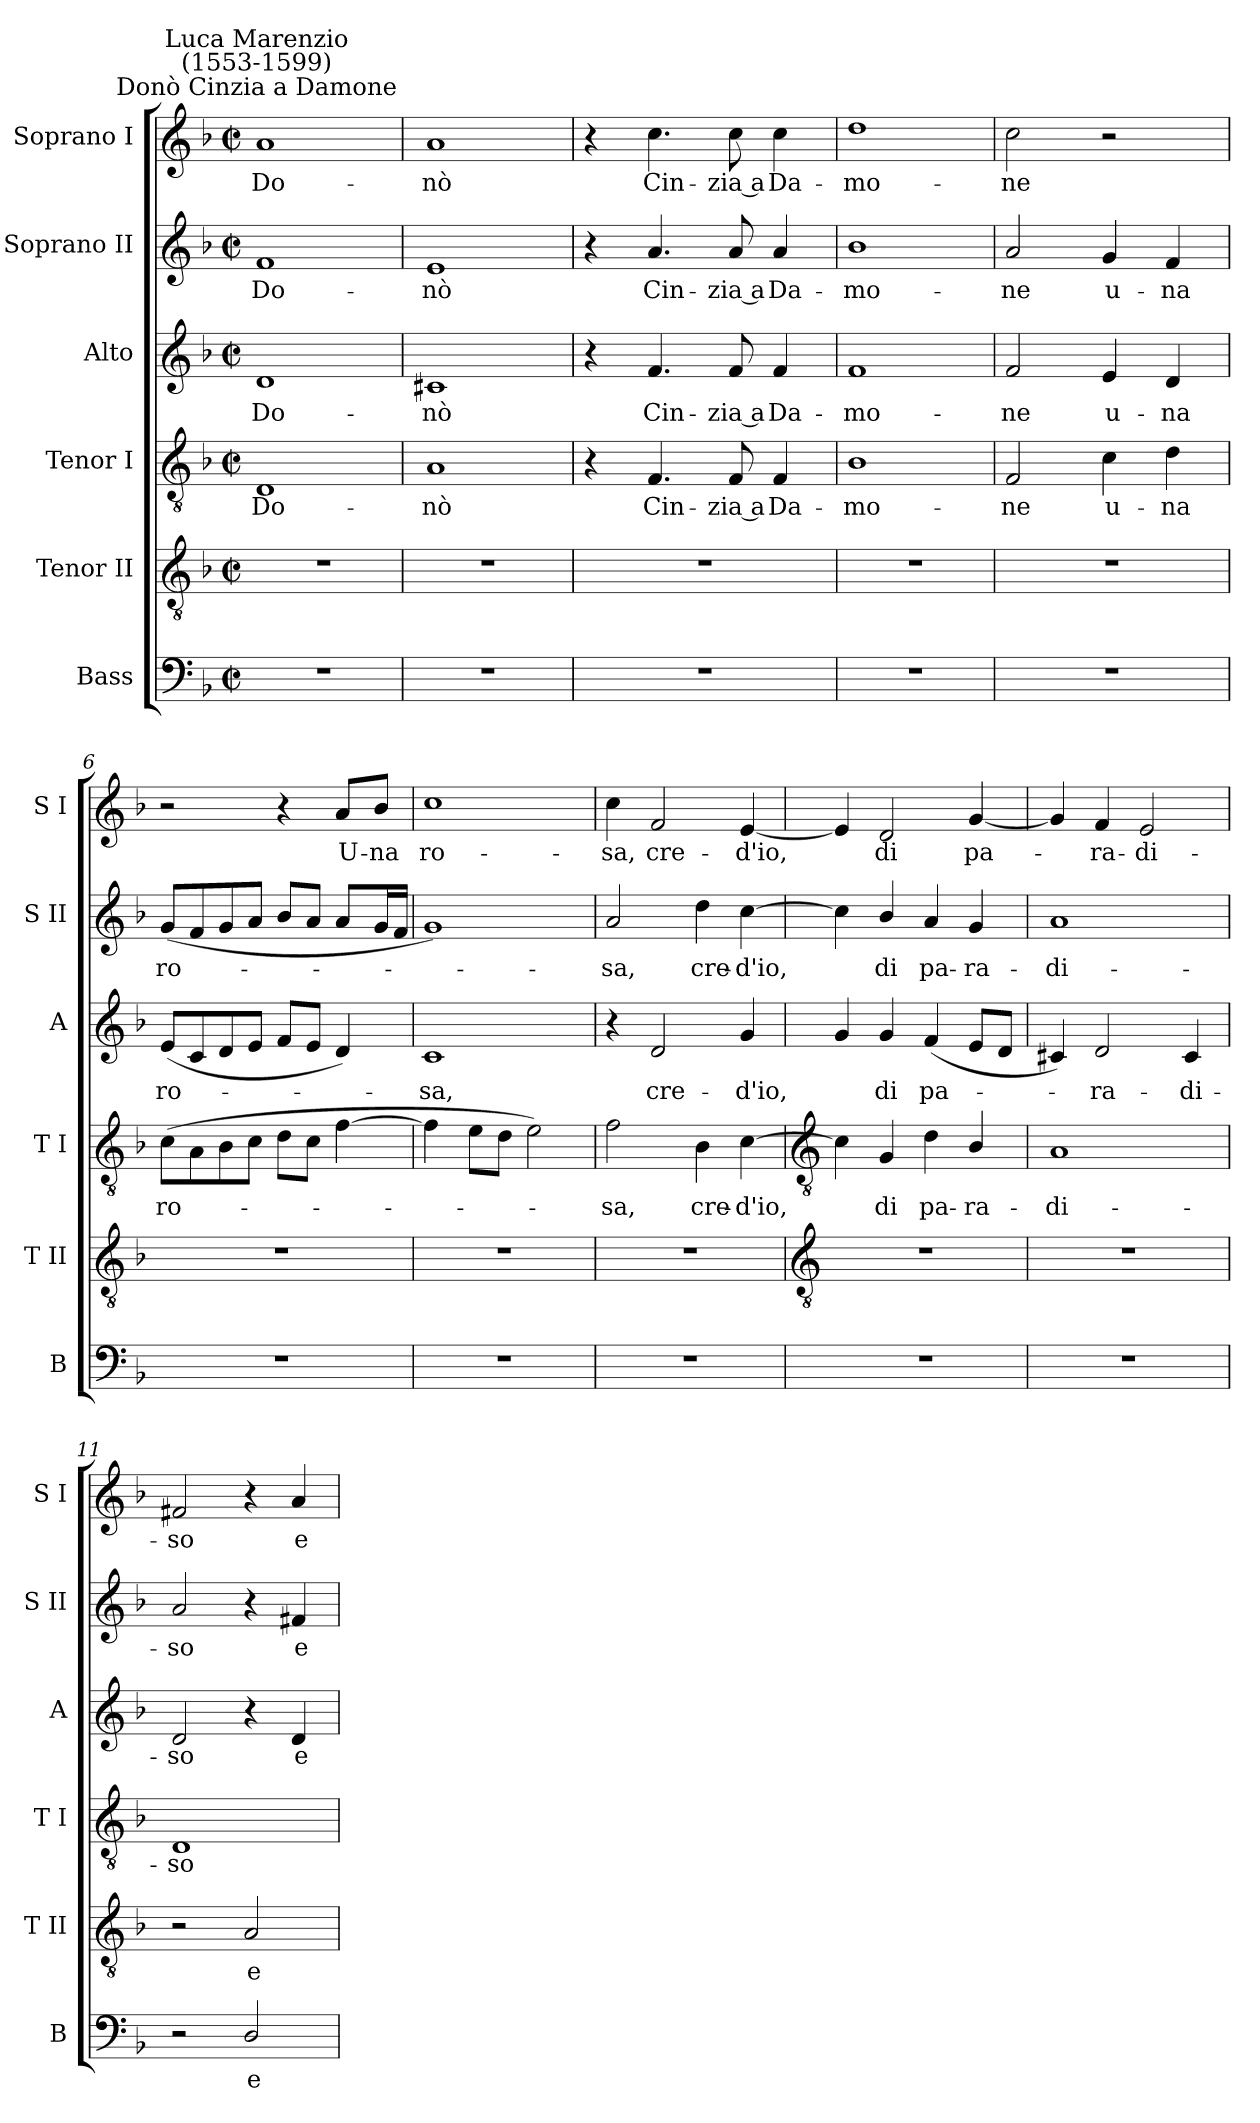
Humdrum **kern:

**kern	**text	**kern	**text	**kern	**text	**kern	**text	**kern	**text	**kern	**text
*part6	*part6	*part5	*part5	*part4	*part4	*part3	*part3	*part2	*part2	*part1	*part1
*staff6	*staff6	*staff5	*staff5	*staff4	*staff4	*staff3	*staff3	*staff2	*staff2	*staff1	*staff1
*I"Bass	*	*I"Tenor II	*	*I"Tenor I	*	*I"Alto	*	*I"Soprano II	*	*I"Soprano I	*
*I'B	*	*I'T II	*	*I'T I	*	*I'A	*	*I'S II	*	*I'S I	*
*clefF4	*	*clefGv2	*	*clefGv2	*	*clefG2	*	*clefG2	*	*clefG2	*
*k[b-]	*	*k[b-]	*	*k[b-]	*	*k[b-]	*	*k[b-]	*	*k[b-]	*
*F:	*	*F:	*	*F:	*	*F:	*	*F:	*	*F:	*
*M2/2	*	*M2/2	*	*M2/2	*	*M2/2	*	*M2/2	*	*M2/2	*
*met(c|)	*	*met(c|)	*	*met(c|)	*	*met(c|)	*	*met(c|)	*	*met(c|)	*
=1	=1	=1	=1	=1	=1	=1	=1	=1	=1	=1	=1
!	!	!	!	!	!	!	!	!	!	!LO:TX:a:cj:t=Donò Cinzia a Damone	!
!	!	!	!	!	!	!	!	!	!	!LO:TX:a:cj:t=Luca Marenzio\n(1553-1599)	!
!	!	!	!	!	!LO:LY:b	!	!LO:LY:b	!	!LO:LY:b	!	!LO:LY:b
1r	.	1r	.	1D	Do-	1d	Do-	1f	Do-	1a	Do-
=2	=2	=2	=2	=2	=2	=2	=2	=2	=2	=2	=2
!	!	!	!	!	!LO:LY:b	!	!LO:LY:b	!	!LO:LY:b	!	!LO:LY:b
1r	.	1r	.	1A	-nò	1c#X	-nò	1e	-nò	1a	-nò
=3	=3	=3	=3	=3	=3	=3	=3	=3	=3	=3	=3
1r	.	1r	.	4r	.	4r	.	4r	.	4r	.
!	!	!	!	!	!LO:LY:b	!	!LO:LY:b	!	!LO:LY:b	!	!LO:LY:b
.	.	.	.	4.F	Cin-	4.f	Cin-	4.a	Cin-	4.cc	Cin-
!	!	!	!	!	!LO:LY:b	!	!LO:LY:b	!	!LO:LY:b	!	!LO:LY:b
.	.	.	.	8F	-zia a	8f	-zia a	8a	-zia a	8cc	-zia a
!	!	!	!	!	!LO:LY:b	!	!LO:LY:b	!	!LO:LY:b	!	!LO:LY:b
.	.	.	.	4F	Da-	4f	Da-	4a	Da-	4cc	Da-
=4	=4	=4	=4	=4	=4	=4	=4	=4	=4	=4	=4
!	!	!	!	!	!LO:LY:b	!	!LO:LY:b	!	!LO:LY:b	!	!LO:LY:b
1r	.	1r	.	1B-	-mo-	1f	-mo-	1b-	-mo-	1dd	-mo-
=5	=5	=5	=5	=5	=5	=5	=5	=5	=5	=5	=5
!	!	!	!	!	!LO:LY:b	!	!LO:LY:b	!	!LO:LY:b	!	!LO:LY:b
1r	.	1r	.	2F	-ne	2f	-ne	2a	-ne	2cc	-ne
!	!	!	!	!	!LO:LY:b	!	!LO:LY:b	!	!LO:LY:b	!	!
.	.	.	.	4c	u-	4e	u-	4g	u-	2r	.
!	!	!	!	!	!LO:LY:b	!	!LO:LY:b	!	!LO:LY:b	!	!
.	.	.	.	4d	-na	4d	-na	4f	-na	.	.
=6	=6	=6	=6	=6	=6	=6	=6	=6	=6	=6	=6
!	!	!	!	!	!LO:LY:b	!	!LO:LY:b	!	!LO:LY:b	!	!
1r	.	1r	.	(>8cL	ro-	(<8eL	ro-	(<8gL	ro-	2r	.
.	.	.	.	8A	.	8c	.	8f	.	.	.
.	.	.	.	8B-	.	8d	.	8g	.	.	.
.	.	.	.	8cJ	.	8eJ	.	8aJ	.	.	.
.	.	.	.	8dL	.	8fL	.	8b-L	.	4r	.
.	.	.	.	8cJ	.	8eJ	.	8aJ	.	.	.
!	!	!	!	!	!	!	!	!	!	!	!LO:LY:b
.	.	.	.	[4f	.	4d)	.	8aL	.	8a/L	U-
!	!	!	!	!	!	!	!	!	!	!	!LO:LY:b
.	.	.	.	.	.	.	.	16gL	.	8b-/J	-na
.	.	.	.	.	.	.	.	16fJJ	.	.	.
=7	=7	=7	=7	=7	=7	=7	=7	=7	=7	=7	=7
!	!	!	!	!	!	!	!LO:LY:b	!	!	!	!LO:LY:b
1r	.	1r	.	4f]	.	1c	sa,	1g)	.	1cc	ro-
.	.	.	.	8eL	.	.	.	.	.	.	.
.	.	.	.	8dJ	.	.	.	.	.	.	.
.	.	.	.	2e)	.	.	.	.	.	.	.
=8	=8	=8	=8	=8	=8	=8	=8	=8	=8	=8	=8
!	!	!	!	!	!LO:LY:b	!	!	!	!LO:LY:b	!	!LO:LY:b
1r	.	1r	.	2f	sa,	4r	.	2a	sa,	4cc	-sa,
!	!	!	!	!	!	!	!LO:LY:b	!	!	!	!LO:LY:b
.	.	.	.	.	.	2d	cre-	.	.	2f	cre-
!	!	!	!	!	!LO:LY:b	!	!	!	!LO:LY:b	!	!
.	.	.	.	4B-	cre-	.	.	4dd	cre-	.	.
!	!	!	!	!	!LO:LY:b	!	!LO:LY:b	!	!LO:LY:b	!	!LO:LY:b
.	.	.	.	[4c	-d'io,	4g	-d'io,	[4cc	-d'io,	[4e	-d'io,
!!LO:LB:g=z
=9	=9	=9	=9	=9	=9	=9	=9	=9	=9	=9	=9
*	*	*clefGv2	*	*clefGv2	*	*	*	*	*	*	*
1r	.	1r	.	4c]	.	4g	.	4cc]	.	4e]	.
!	!	!	!	!	!LO:LY:b	!	!LO:LY:b	!	!LO:LY:b	!	!LO:LY:b
.	.	.	.	4G	di	4g	di	4b-/	di	2d	di
!	!	!	!	!	!LO:LY:b	!	!LO:LY:b	!	!LO:LY:b	!	!
.	.	.	.	4d	pa-	(<4f	pa-	4a	pa-	.	.
!	!	!	!	!	!LO:LY:b	!	!	!	!LO:LY:b	!	!LO:LY:b
.	.	.	.	4B-/	-ra-	8eL	.	4g	-ra-	[4g	pa-
.	.	.	.	.	.	8dJ	.	.	.	.	.
=10	=10	=10	=10	=10	=10	=10	=10	=10	=10	=10	=10
!	!	!	!	!	!LO:LY:b	!	!	!	!LO:LY:b	!	!
1r	.	1r	.	1A	-di-	4c#X)	.	1a	-di-	4g]	.
!	!	!	!	!	!	!	!LO:LY:b	!	!	!	!LO:LY:b
.	.	.	.	.	.	2d	ra-	.	.	4f	ra-
!	!	!	!	!	!	!	!	!	!	!	!LO:LY:b
.	.	.	.	.	.	.	.	.	.	2e	-di-
!	!	!	!	!	!	!	!LO:LY:b	!	!	!	!
.	.	.	.	.	.	4c#	-di-	.	.	.	.
=11	=11	=11	=11	=11	=11	=11	=11	=11	=11	=11	=11
!	!	!	!	!	!LO:LY:b	!	!LO:LY:b	!	!LO:LY:b	!	!LO:LY:b
2r	.	2r	.	1D	-so	2d	-so	2a	-so	2f#X	-so
!	!LO:LY:b	!	!LO:LY:b	!	!	!	!	!	!	!	!
2D/	e	2A	e	.	.	4r	.	4r	.	4r	.
!	!	!	!	!	!	!	!LO:LY:b	!	!LO:LY:b	!	!LO:LY:b
.	.	.	.	.	.	4d	e	4f#X	e	4a	e
=	=	=	=	=	=	=	=	=	=	=	=
*-	*-	*-	*-	*-	*-	*-	*-	*-	*-	*-	*-
